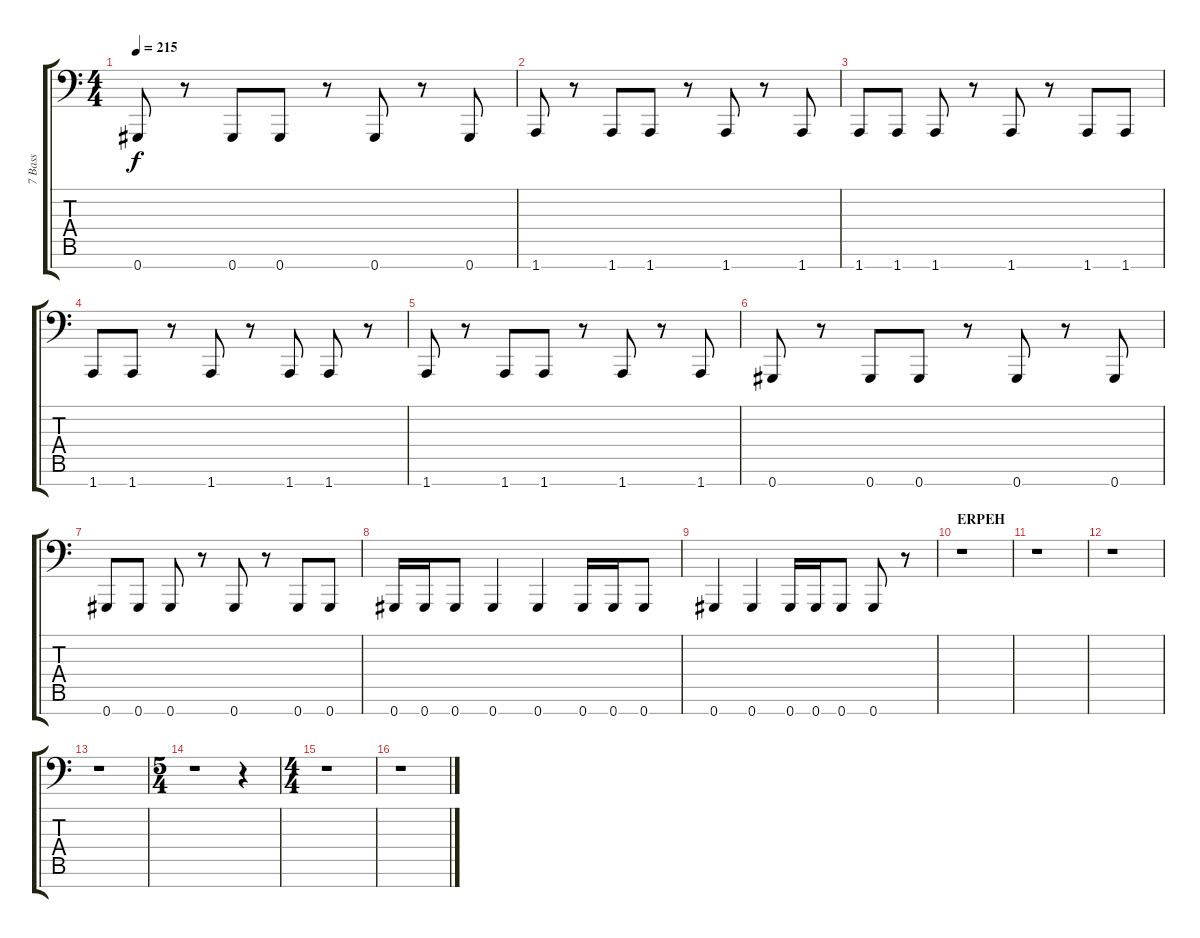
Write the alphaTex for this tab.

\track ("7 Bass" "7 Bass") {instrument electricbassfinger}
\staff {score tabs}
\tuning (Eb3 Bb2 Gb2 Db2 Ab1 Eb1 Ab0) {hide}
\ts (4 4)
\tempo 215
\clef f4
\ks c
0.7.8{dy f} r.8 0.7.8 0.7.8 r.8 0.7.8 r.8 0.7.8 |
1.7.8 r.8 1.7.8 1.7.8 r.8 1.7.8 r.8 1.7.8 |
1.7.8 1.7.8 1.7.8 r.8 1.7.8 r.8 1.7.8 1.7.8 |
1.7.8 1.7.8 r.8 1.7.8 r.8 1.7.8 1.7.8 r.8 |
1.7.8 r.8 1.7.8 1.7.8 r.8 1.7.8 r.8 1.7.8 |
0.7.8 r.8 0.7.8 0.7.8 r.8 0.7.8 r.8 0.7.8 |
0.7.8 0.7.8 0.7.8 r.8 0.7.8 r.8 0.7.8 0.7.8 |
0.7.16 0.7.16 0.7.8 0.7.4 0.7.4 0.7.16 0.7.16 0.7.8 |
0.7.4 0.7.4 0.7.16 0.7.16 0.7.8 0.7.8 r.8 |
\section ("" "ERPEH")
r.1 |
r.1 |
r.1 |
r.1 |
\ts (5 4)
r.1 r.4 |
\ts (4 4)
r.1 |
r.1
